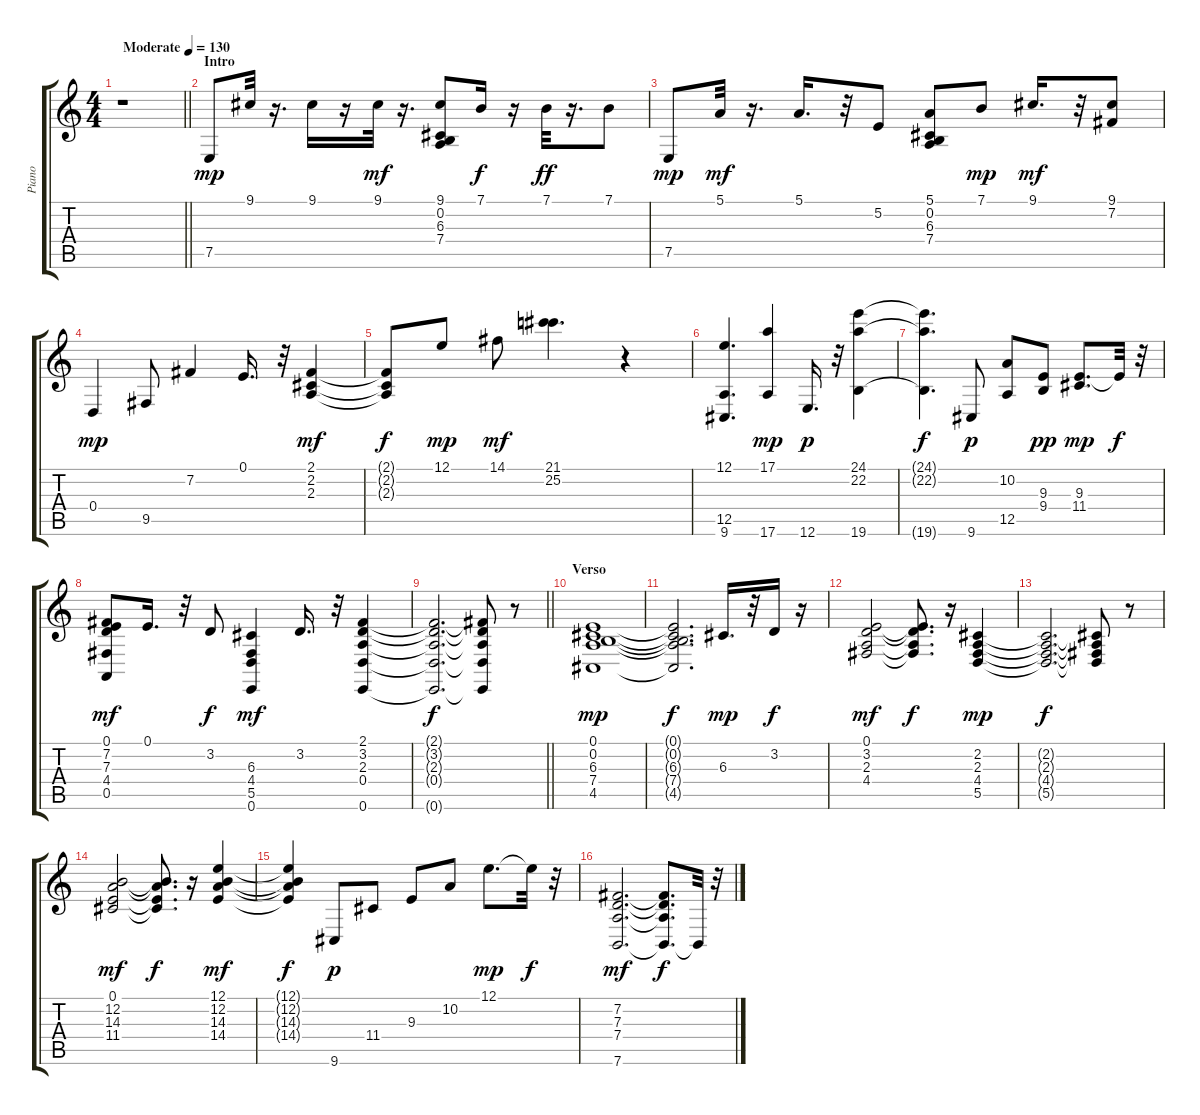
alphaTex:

\track ("Piano" "Piano") {instrument acousticgrandpiano}
\staff {score tabs}
\tuning (E4 B3 G3 D3 A2 E2) {hide}
\ts (4 4)
\tempo (130 "Moderate")
\clef g2
\barLineRight lightlight
\ks c
r.1{dy mp instrument acousticgrandpiano} |
\section ("" "Intro")
7.5.8 9.1.32 r.16{d} 9.1.16 r.16 9.1.32{dy mf} r.16{d} (9.1 0.2 6.3 7.4).8 7.1.16{dy f} r.16 7.1.32{dy ff} r.16{d} 7.1.8 |
7.5.8{dy mp} 5.1.32{dy mf} r.16{d} 5.1.16{d} r.32 5.2.8 (5.1 0.2 6.3 7.4).8 7.1.8{dy mp} 9.1.16{d dy mf} r.32 (9.1 7.2).8 |
0.4.4{dy mp} 9.5.8 7.2.4 0.1.16{d} r.32 (2.1 2.2 2.3).4{dy mf} |
(2.1{t} 2.2{t} 2.3{t}).8{dy f} 12.1.8{dy mp} 14.1.8{dy mf} (21.1 25.2).4{d} r.4 |
(12.1 12.5 9.6).4{d} (17.1 17.6).4{dy mp} 12.6.16{d dy p} r.32 (24.1 22.2 19.6).4 |
(24.1{t} 22.2{t} 19.6{t}).4{d dy f} 9.6.8{dy p} (10.2 12.5).8 (9.3 9.4).8{dy pp} (9.3 11.4).8{d dy mp} 9.3{t}.32{dy f} r.32 |
(0.1 7.2 7.3 4.4 0.5).8{dy mf} 0.1.16{d} r.32 3.2.8{dy f} (6.3 4.4 5.5 0.6).4{dy mf} 3.2.16{d} r.32 (2.1 3.2 2.3 0.4 0.6).4 |
\barLineRight lightlight
(2.1{t} 3.2{t} 2.3{t} 0.4{t} 0.6{t}).2{d dy f} (2.1{t} 3.2{t} 2.3{t} 0.4{t} 0.6{t}).8 r.8 |
\section ("" "Verso")
(0.1 0.2 6.3 7.4 4.5).1{dy mp} |
(0.1{t} 0.2{t} 6.3{t} 7.4{t} 4.5{t}).2{d dy f} 6.3.16{d dy mp} r.32 3.2.16{dy f} r.16 |
(0.1 3.2 2.3 4.4).2{dy mf} (0.1{t} 3.2{t} 2.3{t} 4.4{t}).8{d dy f} r.16 (2.2 2.3 4.4 5.5).4{dy mp} |
(2.2{t} 2.3{t} 4.4{t} 5.5{t}).2{d dy f} (2.2{t} 2.3{t} 4.4{t} 5.5{t}).8 r.8 |
(0.1 12.2 14.3 11.4).2{dy mf} (0.1{t} 12.2{t} 14.3{t} 11.4{t}).8{d dy f} r.16 (12.1 12.2 14.3 14.4).4{dy mf} |
(12.1{t} 12.2{t} 14.3{t} 14.4{t}).4{dy f} 9.6.8{dy p} 11.4.8 9.3.8 10.2.8 12.1.8{d dy mp} 12.1{t}.32{dy f} r.32 |
(7.2 7.3 7.4 7.6).2{d dy mf} (7.2{t} 7.3{t} 7.4{t} 7.6{t}).8{d dy f} 7.6{t}.32 r.32
